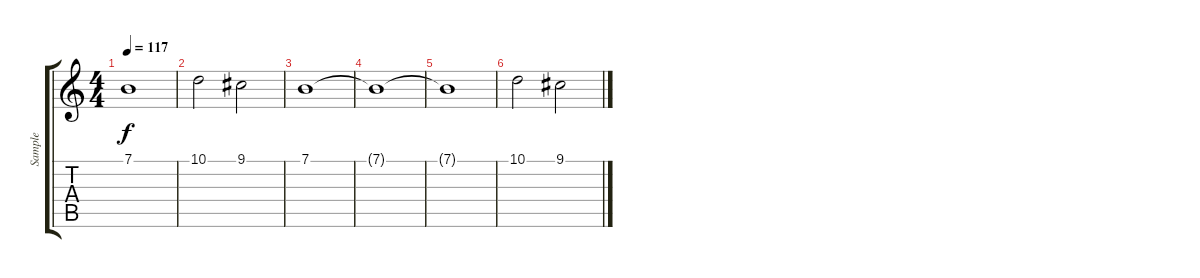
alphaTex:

\track ("Sample" "Sample") {instrument drawbarorgan}
\staff {score tabs}
\tuning (E4 B3 G3 D3 A2 E2) {hide}
\ts (4 4)
\tempo 117
\clef g2
\ks c
7.1{t}.1{dy f} |
10.1.2 9.1.2 |
7.1.1 |
7.1{t}.1 |
7.1{t}.1 |
10.1.2 9.1.2
